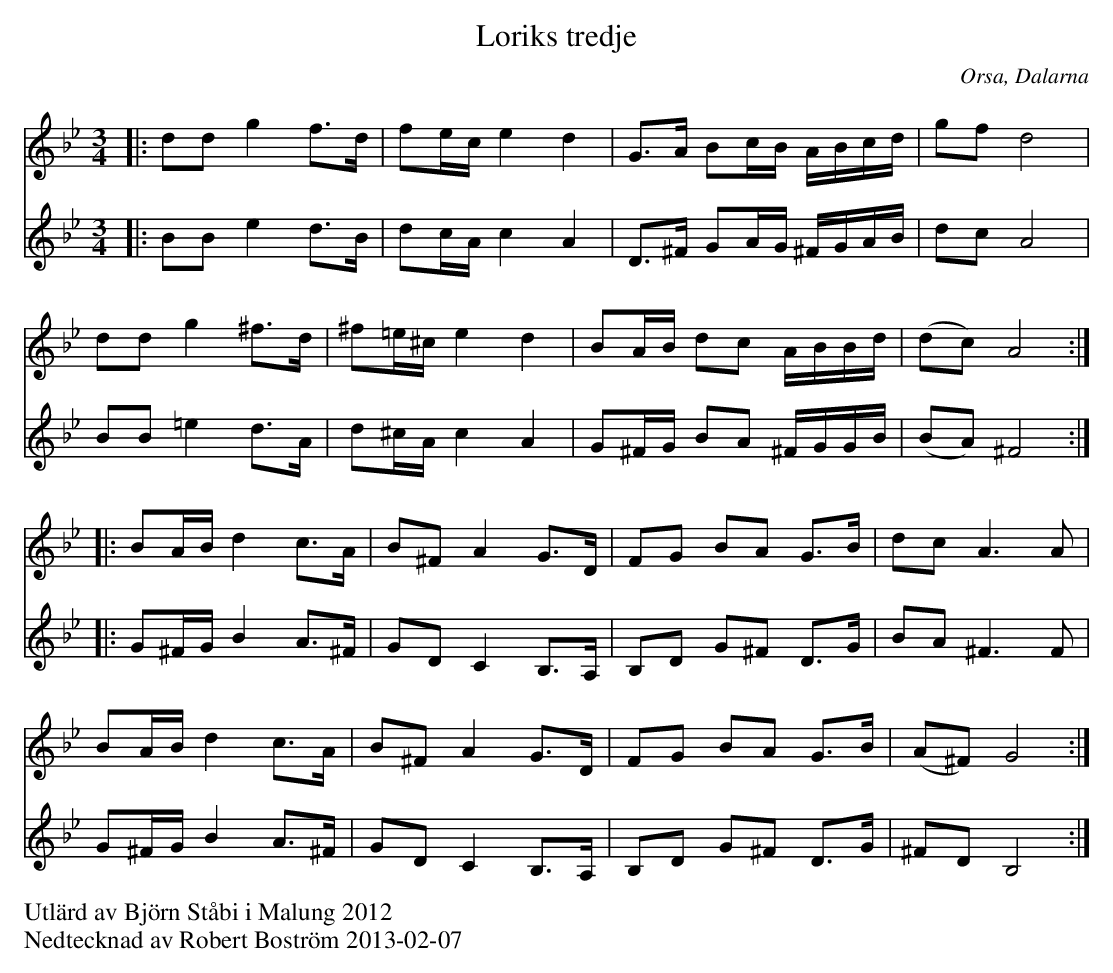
X:1
T:Loriks tredje
O:Orsa, Dalarna
M:3/4
L:1/8
K:Gm
%%score (T1) (B1)
V:T1  clef=treble
V:B1 clef=treble % clef=bass   %octave=+2 %middle=d %octave=-2
[V:T1]|:dd g2 f3/2d/|fe/c/ e2 d2|G3/2A/ Bc/B/ A/B/c/d/ | gfd4 |
[V:B1]|:BB e2 d3/2B/|dc/A/ c2 A2|D3/2^F/ GA/G/ ^F/G/A/B/ |dcA4 |
[V:T1]dd g2 ^f3/d/|^f=e/^c/ e2 d2|BA/B/ dc A/B/B/d/ | (dc) A4 :|
[V:B1]BB =e2 d3/A/|d^c/A/ c2 A2|G^F/G/ BA ^F/G/G/B/ | (BA) ^F4 :|
[V:T1]|:BA/B/ d2 c3/A/  |B^F A2 G3/D/|FG BA G3/B/ |dc A3 A|
[V:B1]|:G^F/G/ B2 A3/^F/|GD C2 B,3/A,/|B,D G^F D3/G/ |BA ^F3 F|
[V:T1]BA/B/ d2 c3/A/|B^F A2 G3/D/|FG BA G3/B/ |(A^F) G4:|
[V:B1]G^F/G/ B2 A3/^F/|GD C2 B,3/A,/|B,D G^F D3/G/ |^FD B,4:|
%%begintext
Utlärd av Björn Ståbi i Malung 2012
Nedtecknad av Robert Boström 2013-02-07
